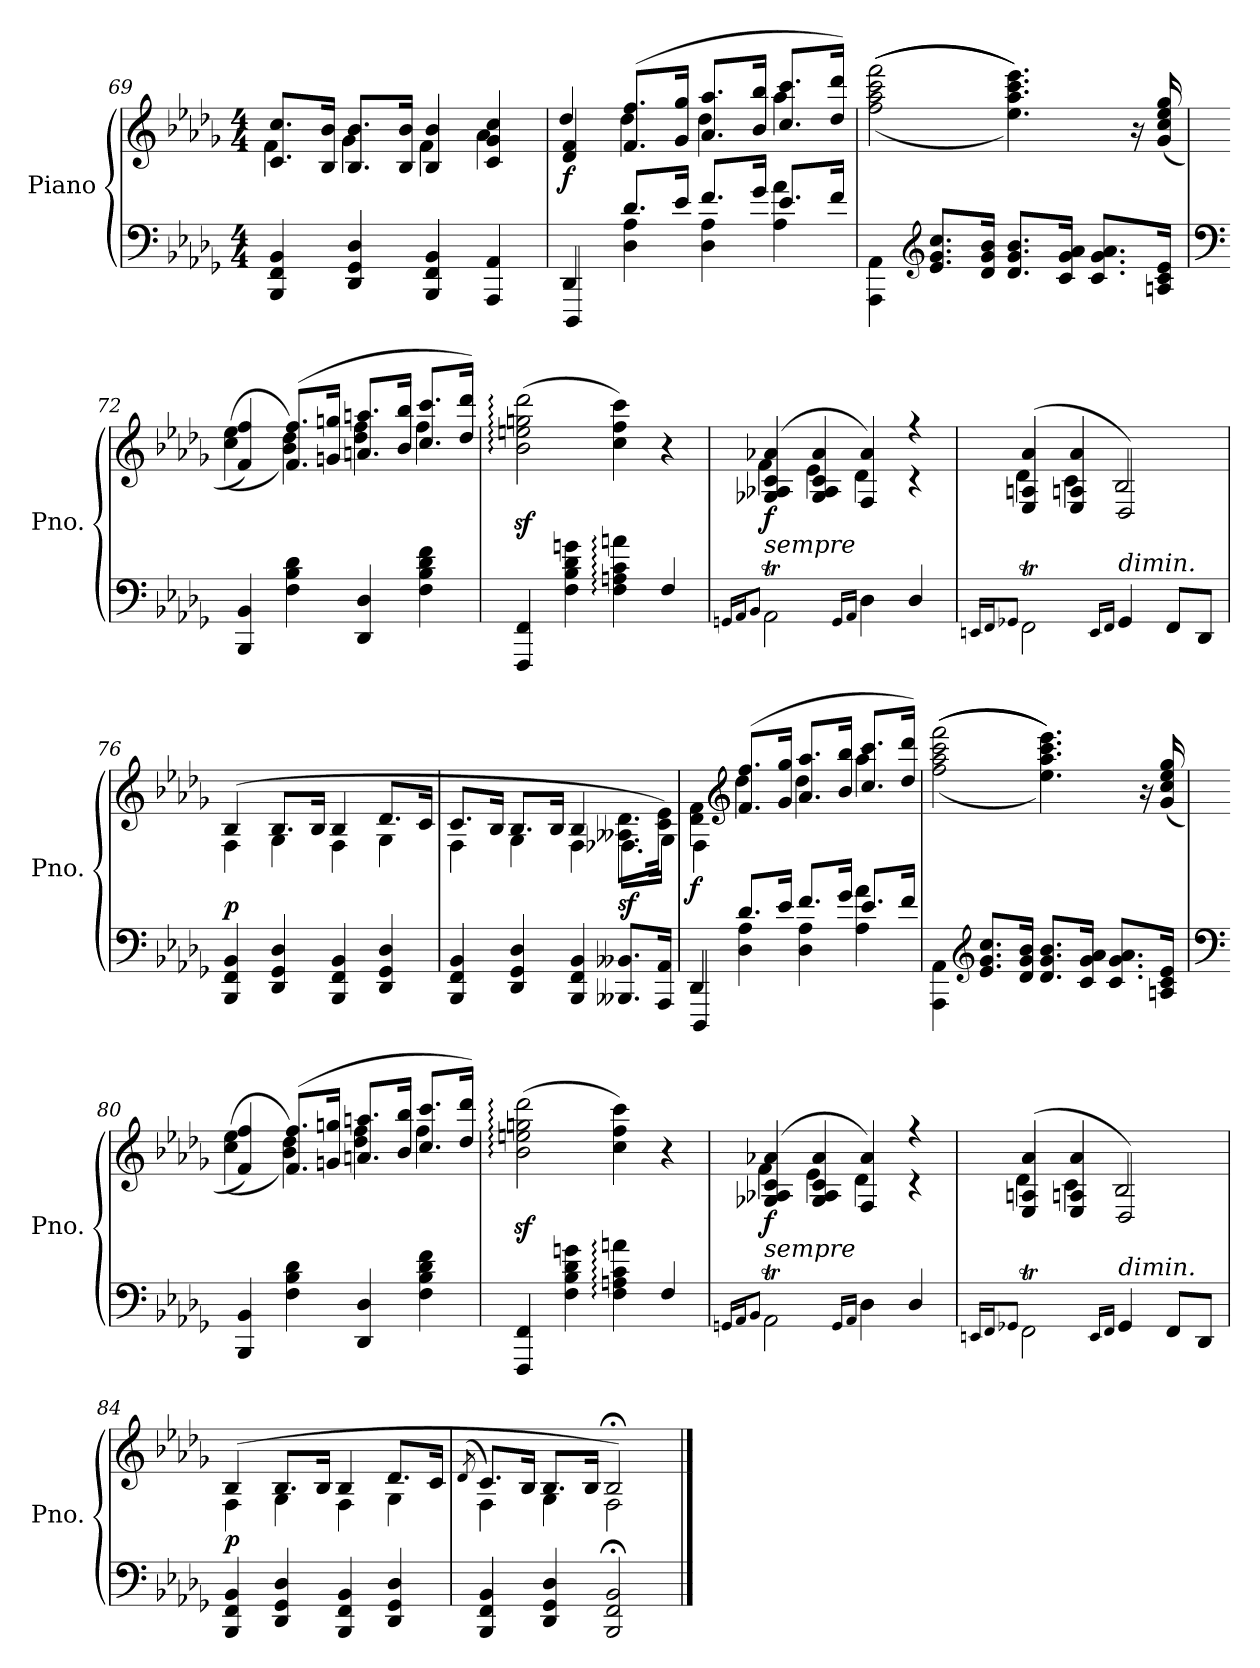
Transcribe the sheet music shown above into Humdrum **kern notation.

**kern	**kern	**dynam
*part1	*part1	*part1
*staff2	*staff1	*staff1/2
*I"Piano	*	*
*I'Pno.	*	*
!!LO:LB:g=z
*clefF4	*clefG2	*
*k[b-e-a-d-g-]	*k[b-e-a-d-g-]	*
*M4/4	*M4/4	*
=69	=69	=69
*	*^	*
4BBB-/ 4FF/ 4BB-/	8.c/ 8.cc/L	4f\	.
.	16B-/ 16b-/Jk	.	.
4DD-/ 4GG-/ 4D-/	8.B-/ 8.b-/L	4g-\	.
.	16B-/ 16b-/Jk	.	.
4BBB-/ 4FF/ 4BB-/	4B-/ 4b-/	4f\	.
4AAA-/ 4AA-/	4c/ 4g-/ 4cc/	4a-\	.
=70	=70	=70	=70
*^	*	*	*
!	!	!	!	!LO:DY:b
4DD-/	4DDD-/	4d-/ 4f/	4dd-/	f
8.d-/L	4D-\ 4A-\	(8.f/ 8.ff/L	4dd-\	.
16e-/Jk	.	16g-/ 16gg-/Jk	.	.
8.f/L	4D-\ 4A-\	8.a-/ 8.aa-/L	4dd-\	.
16g-/Jk	.	16b-/ 16bb-/Jk	.	.
8.e-/L	4A-\ 4a-\	8.cc/ 8.ccc/L	4aa-\	.
16f/Jk	.	16dd-/ 16ddd-/Jk)	.	.
*v	*v	*	*	*
*	*v	*v	*
=71	=71	=71
4AAA-\ 4AA-\	((((2ff\ 2aa-\ 2ccc\ 2fff\	.
*clefG2	*	*
8.e-/ 8.g-/ 8.cc/L	.	.
16d-/ 16g-/ 16b-/Jk	.	.
8.d-/ 8.g-/ 8.b-/L	4.ee-\ 4.aa-\ 4.ccc\ 4.eee-\))))	.
16c/ 16g-/ 16a-/Jk	.	.
8.c/ 8.g-/ 8.a-/L	.	.
.	16r	.
16An/ 16c/ 16e-/Jk	(16g-/ 16cc/ 16ee-/ 16gg-/	.
!!LO:LB:g=z
=72	=72	=72
*clefF4	*	*
*	*^	*
4BBB-/ 4BB-/	4f/ 4ff/)	((4cc\ 4ee-\	.
4F\ 4B-\ 4d-\	(8.f/ 8.ff/L	4b-\ 4dd-\))	.
.	16gn/ 16ggn/Jk	.	.
4DD-/ 4D-/	8.an/ 8.aan/L	4dd-\ 4ff\	.
.	16b-/ 16bb-/Jk	.	.
4F\ 4B-\ 4d-\ 4f\	8.cc/ 8.ccc/L	4ff\	.
.	16dd-/ 16ddd-/Jk)	.	.
*	*v	*v	*
=73	=73	=73
4FFF/ 4FF/	(2b-\z<: 2een\z<: 2ggn\z<: 2ddd-\z<:	.
4F\ 4B-\ 4d-\ 4gn\	.	.
4F\: 4An\: 4c\: 4an\:	4cc\ 4ff\ 4ccc\)	.
4F/	4r	.
=74	=74	=74
16qGGn/LL	.	.
16qAA-/J	.	.
8qBB-/J	.	.
*	*clefF4	*
*	*^	*
!LO:TX:a:i:t=sempre	!	!	!
!	!	!	!LO:DY:b
2AA-T\	(4G-X/ 4A-X/ 4c/ 4a-X/	4f\	f
.	4G-/ 4A-/ 4c/ 4a-/	4e-\	.
16qGG/LL	.	.	.
16qAA-/JJ	.	.	.
4D-\	4F/ 4a-/)	4d-\	.
4D-/	4r	4r	.
=75	=75	=75	=75
16qEEn/LL	.	.	.
16qFF/J	.	.	.
8qGG-X/J	.	.	.
2FFt\	(4E-/ 4An/ 4a-/	4d-\	.
.	4E-/ 4An/ 4a-/	4c\	.
16qEE/LL	.	.	.
16qFF/JJ	.	.	.
!LO:TX:a:i:t=dimin.	!	!	!
4GG-/	2D-/)	2B-/	.
8FF/L	.	.	.
8DD-/J	.	.	.
!!LO:LB:g=z	!!
=76	=76	=76	=76
!	!	!	!LO:DY:a=2
4BBB-/ 4FF/ 4BB-/	(4B-/	4F\	p
4DD-/ 4GG-/ 4D-/	8.B-/L	4G-\	.
.	16B-/Jk	.	.
4BBB-/ 4FF/ 4BB-/	4B-/	4F\	.
4DD-/ 4GG-/ 4D-/	8.d-/L	4G-\	.
.	16c/Jk	.	.
=77	=77	=77	=77
4BBB-/ 4FF/ 4BB-/	8.c/L	4F\	.
.	16B-/Jk	.	.
4DD-/ 4GG-/ 4D-/	8.B-/L	4G-\	.
.	16B-/Jk	.	.
4BBB-/ 4FF/ 4BB-/	4B-/	4F\	.
!	!	!	!LO:DY:b
8.BBB--X/ 8.BB--X/L	8.A--X\ 8.d-\L	8.F-X\L	sf
16AAA-/ 16AA-/Jk	16c\ 16e-\Jk)	16G-\Jk	.
=78	=78	=78	=78
*^	*	*	*
!	!	!	!	!LO:DY:b
4DD-/	4DDD-/	4d-\ 4f\	4F\	f
*	*	*clefG2	*	*
8.d-/L	4D-\ 4A-\	(8.f/ 8.ff/L	4dd-\	.
16e-/Jk	.	16g-/ 16gg-/Jk	.	.
8.f/L	4D-\ 4A-\	8.a-/ 8.aa-/L	4dd-\	.
16g-/Jk	.	16b-/ 16bb-/Jk	.	.
8.e-/L	4A-\ 4a-\	8.cc/ 8.ccc/L	4aa-\	.
16f/Jk	.	16dd-/ 16ddd-/Jk)	.	.
*v	*v	*	*	*
*	*v	*v	*
!!LO:LB:g=z
=79	=79	=79
4AAA-\ 4AA-\	((((2ff\ 2aa-\ 2ccc\ 2fff\	.
*clefG2	*	*
8.e-/ 8.g-/ 8.cc/L	.	.
16d-/ 16g-/ 16b-/Jk	.	.
8.d-/ 8.g-/ 8.b-/L	4.ee-\ 4.aa-\ 4.ccc\ 4.eee-\))))	.
16c/ 16g-/ 16a-/Jk	.	.
8.c/ 8.g-/ 8.a-/L	.	.
.	16r	.
16An/ 16c/ 16e-/Jk	(16g-/ 16cc/ 16ee-/ 16gg-/	.
=80	=80	=80
*clefF4	*	*
*	*^	*
4BBB-/ 4BB-/	4f/ 4ff/)	((4cc\ 4ee-\	.
4F\ 4B-\ 4d-\	(8.f/ 8.ff/L	4b-\ 4dd-\))	.
.	16gn/ 16ggn/Jk	.	.
4DD-/ 4D-/	8.an/ 8.aan/L	4dd-\ 4ff\	.
.	16b-/ 16bb-/Jk	.	.
4F\ 4B-\ 4d-\ 4f\	8.cc/ 8.ccc/L	4ff\	.
.	16dd-/ 16ddd-/Jk)	.	.
*	*v	*v	*
=81	=81	=81
4FFF/ 4FF/	(2b-\z<: 2een\z<: 2ggn\z<: 2ddd-\z<:	.
4F\ 4B-\ 4d-\ 4gn\	.	.
4F\: 4An\: 4c\: 4an\:	4cc\ 4ff\ 4ccc\)	.
4F/	4r	.
!!LO:LB:g=z
=82	=82	=82
16qGGn/LL	.	.
16qAA-/J	.	.
8qBB-/J	.	.
*	*clefF4	*
*	*^	*
!LO:TX:a:i:t=sempre	!	!	!
!	!	!	!LO:DY:b
2AA-T\	(4G-X/ 4A-X/ 4c/ 4a-X/	4f\	f
.	4G-/ 4A-/ 4c/ 4a-/	4e-\	.
16qGG/LL	.	.	.
16qAA-/JJ	.	.	.
4D-\	4F/ 4a-/)	4d-\	.
4D-/	4r	4r	.
=83	=83	=83	=83
16qEEn/LL	.	.	.
16qFF/J	.	.	.
8qGG-X/J	.	.	.
2FFt\	(4E-/ 4An/ 4a-/	4d-\	.
.	4E-/ 4An/ 4a-/	4c\	.
16qEE/LL	.	.	.
16qFF/JJ	.	.	.
!LO:TX:a:i:t=dimin.	!	!	!
4GG-/	2D-/)	2B-/	.
8FF/L	.	.	.
8DD-/J	.	.	.
=84	=84	=84	=84
!	!	!	!LO:DY:b
4BBB-/ 4FF/ 4BB-/	(4B-/	4F\	p
4DD-/ 4GG-/ 4D-/	8.B-/L	4G-\	.
.	16B-/Jk	.	.
4BBB-/ 4FF/ 4BB-/	4B-/	4F\	.
4DD-/ 4GG-/ 4D-/	8.d-/L	4G-\	.
.	16c/Jk	.	.
=85	=85	=85	=85
.	(8qd-/	.	.
4BBB-/ 4FF/ 4BB-/	8.c/L)	4F\	.
.	16B-/Jk	.	.
4DD-/ 4GG-/ 4D-/	8.B-/L	4G-\	.
.	16B-/Jk	.	.
2BBB-/; 2FF/; 2BB-/;	2B-;</)	2F\	.
*	*v	*v	*
==	==	==
*-	*-	*-
